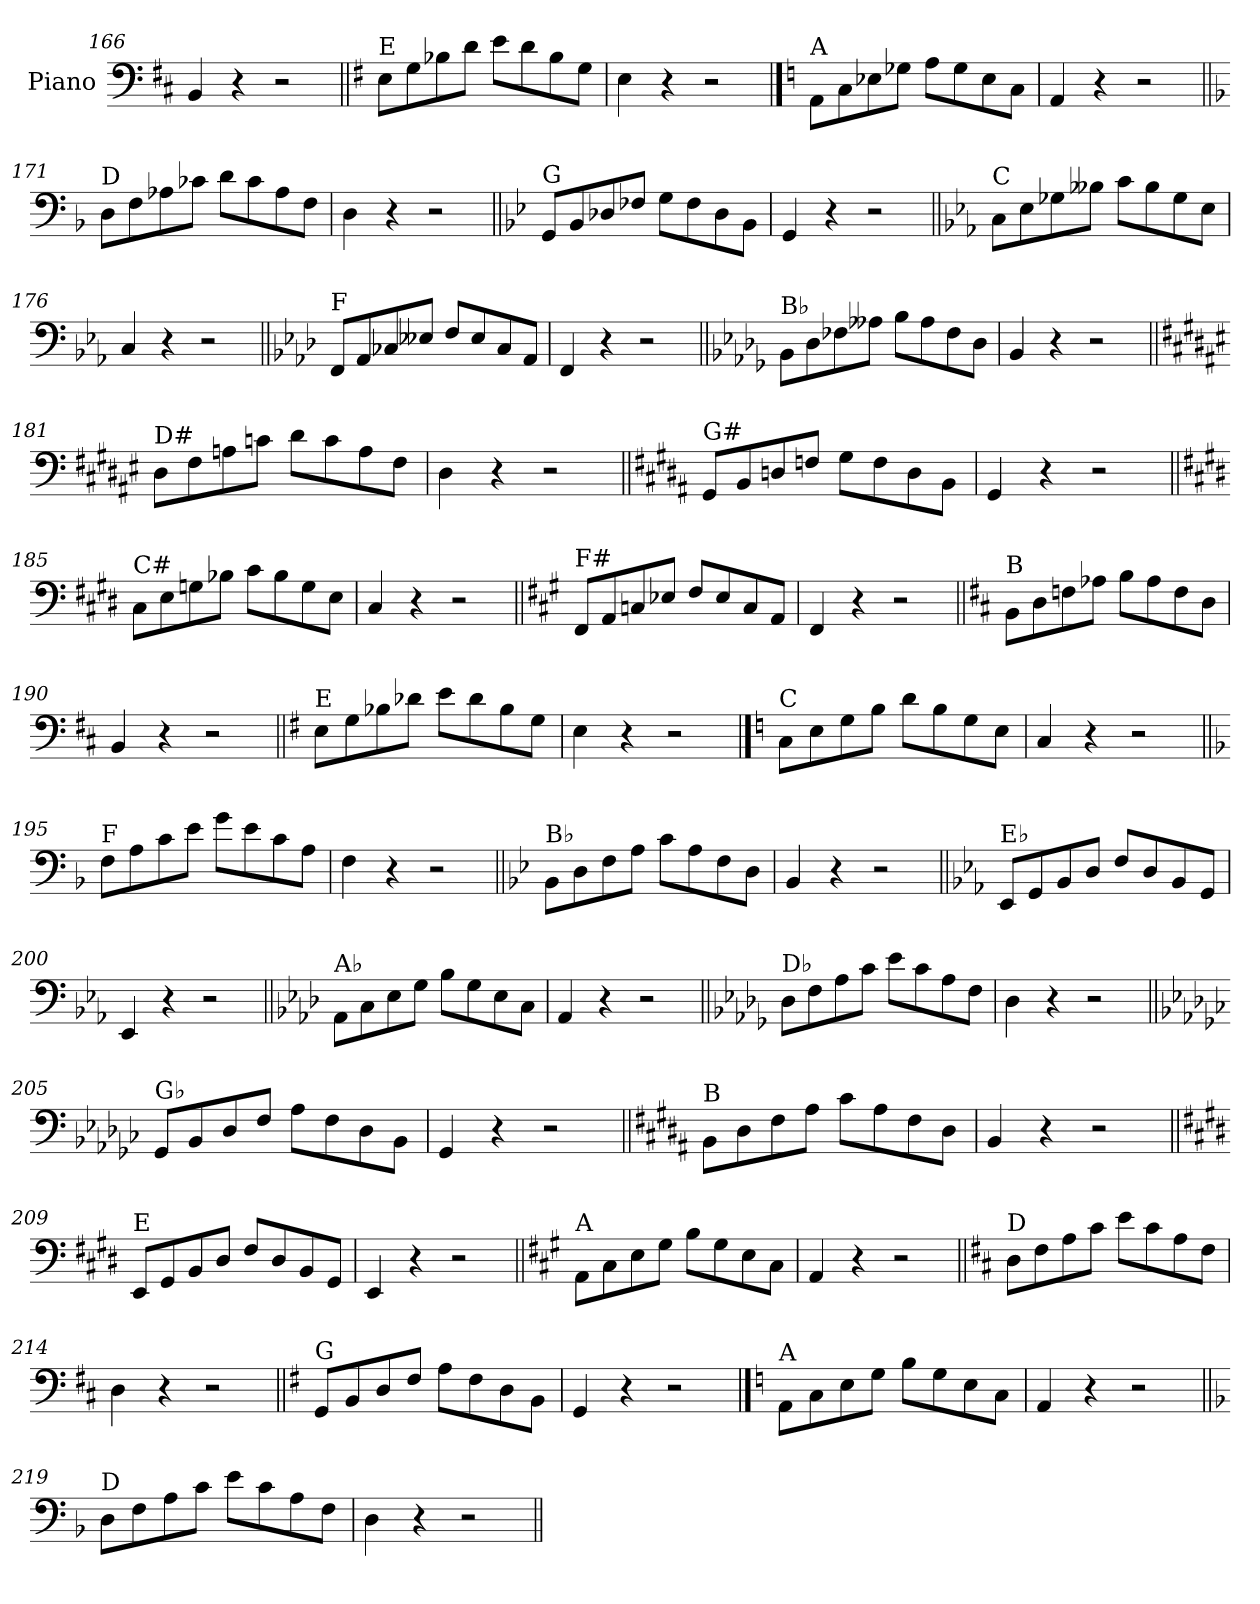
**kern
*part1
*staff1
*I"Piano
*I'Pno.
*clefF4
*k[f#c#]
=166
4BB/
4r
2r
=167||
*k[f#]
!LO:TX:a:t=E
8E\L
8G\
8B-X\
8d\J
8e\L
8d\
8B-\
8G\J
=168
4E\
4r
2r
!!LO:LB:g=z
==169
*k[]
!LO:TX:a:t=A
8AA\L
8C\
8E-X\
8G-X\J
8A\L
8G-\
8E-\
8C\J
=170
4AA/
4r
2r
=171||
*k[b-]
!LO:TX:a:t=D
8D\L
8F\
8A-X\
8c-X\J
8d\L
8c-\
8A-\
8F\J
=172
4D\
4r
2r
=173||
*k[b-e-]
!LO:TX:a:t=G
8GG/L
8BB-/
8D-X/
8F-X/J
8G\L
8F-\
8D-\
8BB-\J
=174
4GG/
4r
2r
!!LO:LB:g=z
=175||
*k[b-e-a-]
!LO:TX:a:t=C
8C\L
8E-\
8G-X\
8B--X\J
8c\L
8B--\
8G-\
8E-\J
=176
4C/
4r
2r
=177||
*k[b-e-a-d-]
!LO:TX:a:t=F
8FF/L
8AA-/
8C-X/
8E--X/J
8F/L
8E--/
8C-/
8AA-/J
=178
4FF/
4r
2r
=179||
*k[b-e-a-d-g-]
!LO:TX:a:t=B♭
8BB-\L
8D-\
8F-X\
8A--X\J
8B-\L
8A--\
8F-\
8D-\J
=180
4BB-/
4r
2r
!!LO:LB:g=z
=181||
*k[f#c#g#d#a#e#]
!LO:TX:a:t=D#
8D#\L
8F#\
8An\
8cn\J
8d#\L
8c\
8A\
8F#\J
=182
4D#\
4r
2r
=183||
*k[f#c#g#d#a#]
!LO:TX:a:t=G#
8GG#/L
8BB/
8Dn/
8Fn/J
8G#\L
8F\
8D\
8BB\J
=184
4GG#/
4r
2r
=185||
*k[f#c#g#d#]
!LO:TX:a:t=C#
8C#\L
8E\
8Gn\
8B-X\J
8c#\L
8B-\
8G\
8E\J
=186
4C#/
4r
2r
!!LO:LB:g=z
=187||
*k[f#c#g#]
!LO:TX:a:t=F#
8FF#/L
8AA/
8Cn/
8E-X/J
8F#/L
8E-/
8C/
8AA/J
=188
4FF#/
4r
2r
=189||
*k[f#c#]
!LO:TX:a:t=B
8BB\L
8D\
8Fn\
8A-X\J
8B\L
8A-\
8F\
8D\J
=190
4BB/
4r
2r
=191||
*k[f#]
!LO:TX:a:t=E
8E\L
8G\
8B-X\
8d-X\J
8e\L
8d-\
8B-\
8G\J
=192
4E\
4r
2r
!!LO:PB:g=z
==193
*k[]
!LO:TX:a:t=C
8C\L
8E\
8G\
8B\J
8d\L
8B\
8G\
8E\J
=194
4C/
4r
2r
=195||
*k[b-]
!LO:TX:a:t=F
8F\L
8A\
8c\
8e\J
8g\L
8e\
8c\
8A\J
=196
4F\
4r
2r
=197||
*k[b-e-]
!LO:TX:a:t=B♭
8BB-\L
8D\
8F\
8A\J
8c\L
8A\
8F\
8D\J
=198
4BB-/
4r
2r
!!LO:LB:g=z
=199||
*k[b-e-a-]
!LO:TX:a:t=E♭
8EE-/L
8GG/
8BB-/
8D/J
8F/L
8D/
8BB-/
8GG/J
=200
4EE-/
4r
2r
=201||
*k[b-e-a-d-]
!LO:TX:a:t=A♭
8AA-\L
8C\
8E-\
8G\J
8B-\L
8G\
8E-\
8C\J
=202
4AA-/
4r
2r
=203||
*k[b-e-a-d-g-]
!LO:TX:a:t=D♭
8D-\L
8F\
8A-\
8c\J
8e-\L
8c\
8A-\
8F\J
=204
4D-\
4r
2r
!!LO:LB:g=z
=205||
*k[b-e-a-d-g-c-]
!LO:TX:a:t=G♭
8GG-/L
8BB-/
8D-/
8F/J
8A-\L
8F\
8D-\
8BB-\J
=206
4GG-/
4r
2r
=207||
*k[f#c#g#d#a#]
!LO:TX:a:t=B
8BB\L
8D#\
8F#\
8A#\J
8c#\L
8A#\
8F#\
8D#\J
=208
4BB/
4r
2r
=209||
*k[f#c#g#d#]
!LO:TX:a:t=E
8EE/L
8GG#/
8BB/
8D#/J
8F#/L
8D#/
8BB/
8GG#/J
=210
4EE/
4r
2r
!!LO:LB:g=z
=211||
*k[f#c#g#]
!LO:TX:a:t=A
8AA\L
8C#\
8E\
8G#\J
8B\L
8G#\
8E\
8C#\J
=212
4AA/
4r
2r
=213||
*k[f#c#]
!LO:TX:a:t=D
8D\L
8F#\
8A\
8c#\J
8e\L
8c#\
8A\
8F#\J
=214
4D\
4r
2r
=215||
*k[f#]
!LO:TX:a:t=G
8GG/L
8BB/
8D/
8F#/J
8A\L
8F#\
8D\
8BB\J
=216
4GG/
4r
2r
!!LO:LB:g=z
==217
*k[]
!LO:TX:a:t=A
8AA\L
8C\
8E\
8G\J
8B\L
8G\
8E\
8C\J
=218
4AA/
4r
2r
=219||
*k[b-]
!LO:TX:a:t=D
8D\L
8F\
8A\
8c\J
8e\L
8c\
8A\
8F\J
=220
4D\
4r
2r
=||
*-
